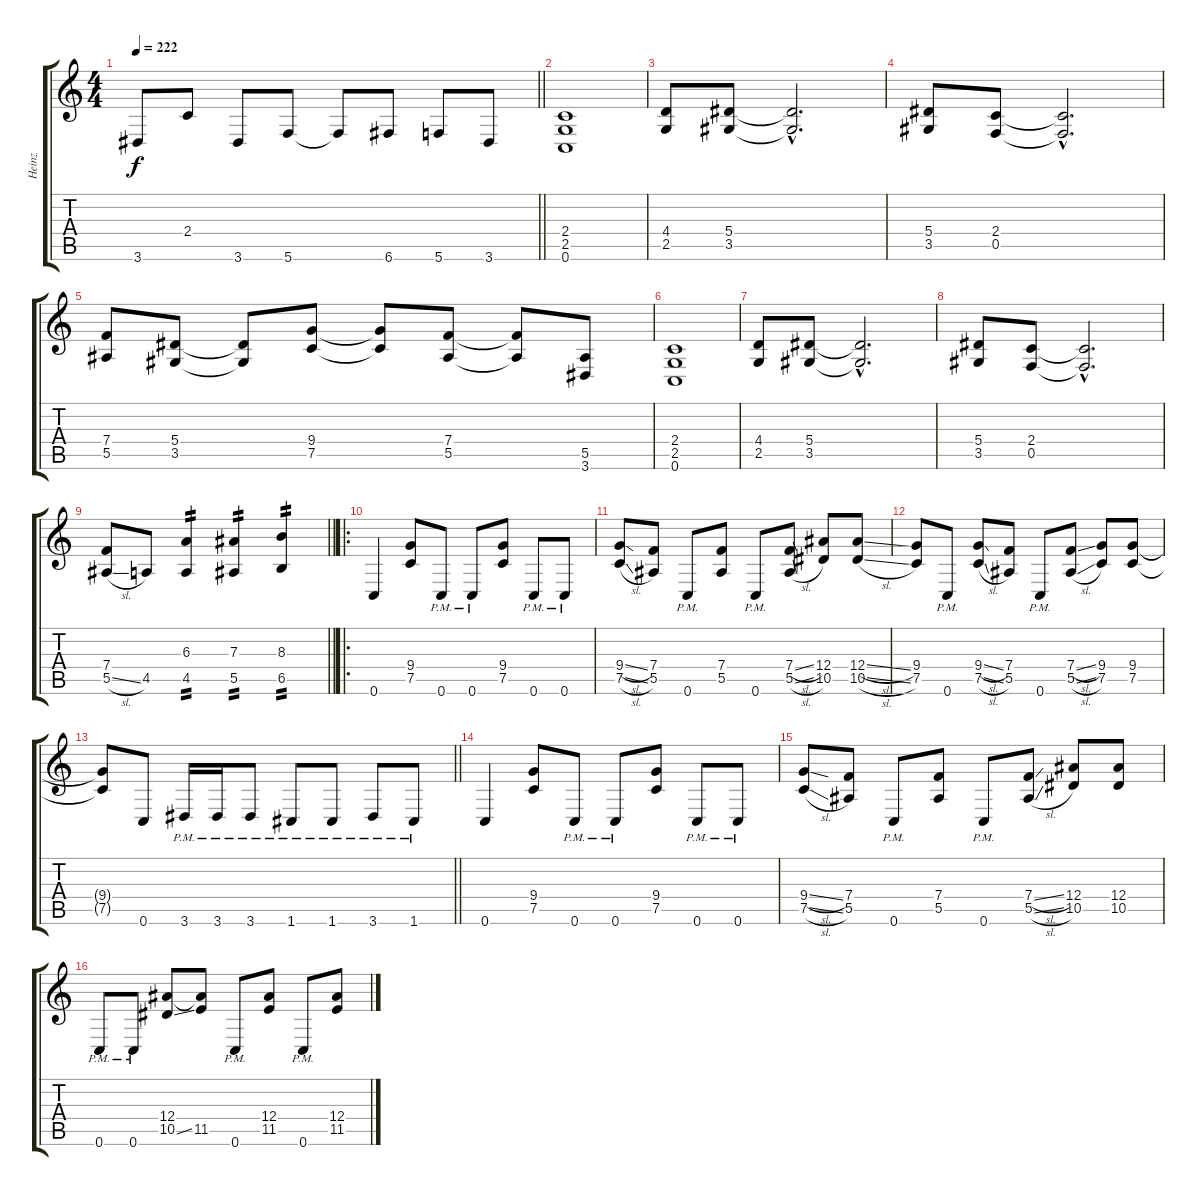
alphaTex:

\track ("Heinz" "Heinz") {instrument distortionguitar}
\staff {score tabs}
\tuning (C4 G3 Eb3 Bb2 F2 C2) {hide}
\ts (4 4)
\tempo 222
\clef g2
\barLineRight lightlight
\ks c
3.6{t}.8{dy f} 2.4.8 3.6.8 5.6.8 5.6{t}.8 6.6.8 5.6.8 3.6.8 |
(2.4 2.5 0.6).1 |
(4.4 2.5).8 (5.4 3.5).8 (5.4{hac t} 3.5{hac t}).2{d} |
(5.4 3.5).8 (2.4 0.5).8 (2.4{hac t} 0.5{hac t}).2{d} |
(7.4 5.5).8 (5.4 3.5).8 (5.4{t} 3.5{t}).8 (9.4 7.5).8 (9.4{t} 7.5{t}).8 (7.4 5.5).8 (7.4{t} 5.5{t}).8 (5.5 3.6).8 |
(2.4 2.5 0.6).1 |
(4.4 2.5).8 (5.4 3.5).8 (5.4{hac t} 3.5{hac t}).2{d} |
(5.4 3.5).8 (2.4 0.5).8 (2.4{hac t} 0.5{hac t}).2{d} |
\barLineRight lightlight
(7.4 5.5{sl}).8 4.5.8 (6.3 4.5).4{tp 2} (7.3 5.5).4{tp 2} (8.3 6.5).4{tp 2} |
\ro
0.6.4 (9.4 7.5).8 0.6{pm}.8 0.6{pm}.8 (9.4 7.5).8 0.6{pm}.8 0.6{pm}.8 |
(9.4{sl} 7.5{sl}).8 (7.4 5.5).8 0.6{pm}.8 (7.4 5.5).8 0.6{pm}.8 (7.4{sl} 5.5{sl}).8 (12.4 10.5).8 (12.4{sl} 10.5{sl}).8 |
(9.4 7.5).8 0.6{pm}.8 (9.4{sl} 7.5{sl}).8 (7.4 5.5).8 0.6{pm}.8 (7.4{sl} 5.5{sl}).8 (9.4 7.5).8 (9.4 7.5).8 |
\barLineRight lightlight
(9.4{t} 7.5{t}).8 0.6.8 3.6{pm}.16 3.6{pm}.16 3.6{pm}.8 1.6{pm}.8 1.6{pm}.8 3.6{pm}.8 1.6{pm}.8 |
0.6.4 (9.4 7.5).8 0.6{pm}.8 0.6{pm}.8 (9.4 7.5).8 0.6{pm}.8 0.6{pm}.8 |
(9.4{sl} 7.5{sl}).8 (7.4 5.5).8 0.6{pm}.8 (7.4 5.5).8 0.6{pm}.8 (7.4{sl} 5.5{sl}).8 (12.4 10.5).8 (12.4 10.5).8 |
0.6{pm}.8 0.6{pm}.8 (12.4 10.5{ss}).8 (12.4{t} 11.5).8 0.6{pm}.8 (12.4 11.5).8 0.6{pm}.8 (12.4 11.5).8
